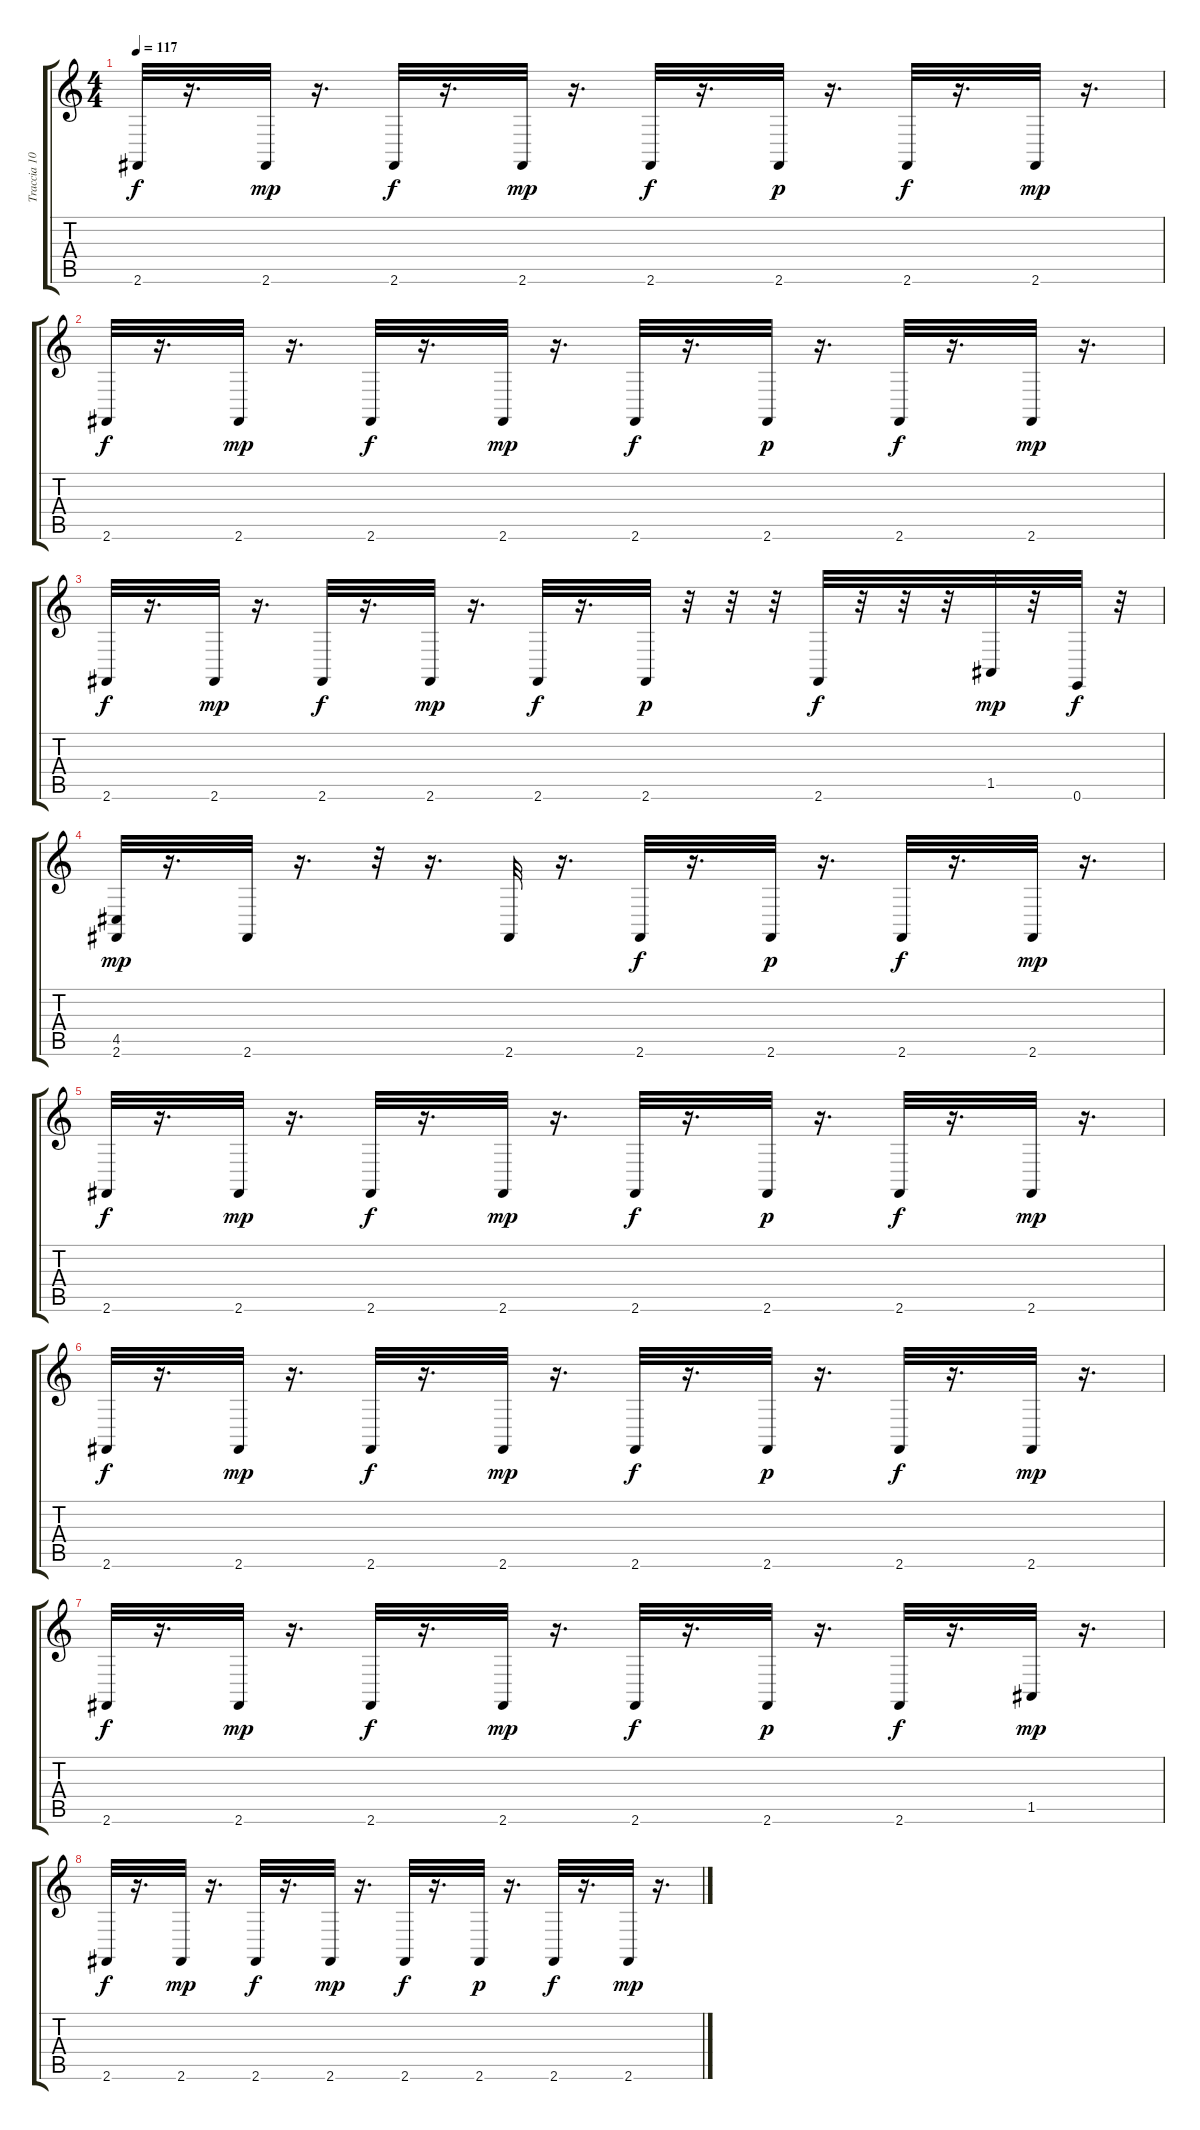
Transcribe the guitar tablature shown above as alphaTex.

\track ("Traccia 10" "Traccia 10") {instrument acousticgrandpiano}
\staff {score tabs}
\tuning (E4 B3 G3 D3 A2 E2) {hide}
\ts (4 4)
\tempo 117
\clef g2
\ks c
2.6.32{dy f} r.16{d} 2.6.32{dy mp} r.16{d} 2.6.32{dy f} r.16{d} 2.6.32{dy mp} r.16{d} 2.6.32{dy f} r.16{d} 2.6.32{dy p} r.16{d} 2.6.32{dy f} r.16{d} 2.6.32{dy mp} r.16{d} |
2.6.32{dy f} r.16{d} 2.6.32{dy mp} r.16{d} 2.6.32{dy f} r.16{d} 2.6.32{dy mp} r.16{d} 2.6.32{dy f} r.16{d} 2.6.32{dy p} r.16{d} 2.6.32{dy f} r.16{d} 2.6.32{dy mp} r.16{d} |
2.6.32{dy f} r.16{d} 2.6.32{dy mp} r.16{d} 2.6.32{dy f} r.16{d} 2.6.32{dy mp} r.16{d} 2.6.32{dy f} r.16{d} 2.6.32{dy p} r.32 r.32 r.32 2.6.32{dy f} r.32 r.32 r.32 1.5.32{dy mp} r.32 0.6.32{dy f} r.32 |
(4.5 2.6).32{dy mp} r.16{d} 2.6.32 r.16{d} r.32 r.16{d} 2.6.32 r.16{d} 2.6.32{dy f} r.16{d} 2.6.32{dy p} r.16{d} 2.6.32{dy f} r.16{d} 2.6.32{dy mp} r.16{d} |
2.6.32{dy f} r.16{d} 2.6.32{dy mp} r.16{d} 2.6.32{dy f} r.16{d} 2.6.32{dy mp} r.16{d} 2.6.32{dy f} r.16{d} 2.6.32{dy p} r.16{d} 2.6.32{dy f} r.16{d} 2.6.32{dy mp} r.16{d} |
2.6.32{dy f} r.16{d} 2.6.32{dy mp} r.16{d} 2.6.32{dy f} r.16{d} 2.6.32{dy mp} r.16{d} 2.6.32{dy f} r.16{d} 2.6.32{dy p} r.16{d} 2.6.32{dy f} r.16{d} 2.6.32{dy mp} r.16{d} |
2.6.32{dy f} r.16{d} 2.6.32{dy mp} r.16{d} 2.6.32{dy f} r.16{d} 2.6.32{dy mp} r.16{d} 2.6.32{dy f} r.16{d} 2.6.32{dy p} r.16{d} 2.6.32{dy f} r.16{d} 1.5.32{dy mp} r.16{d} |
2.6.32{dy f} r.16{d} 2.6.32{dy mp} r.16{d} 2.6.32{dy f} r.16{d} 2.6.32{dy mp} r.16{d} 2.6.32{dy f} r.16{d} 2.6.32{dy p} r.16{d} 2.6.32{dy f} r.16{d} 2.6.32{dy mp} r.16{d}
